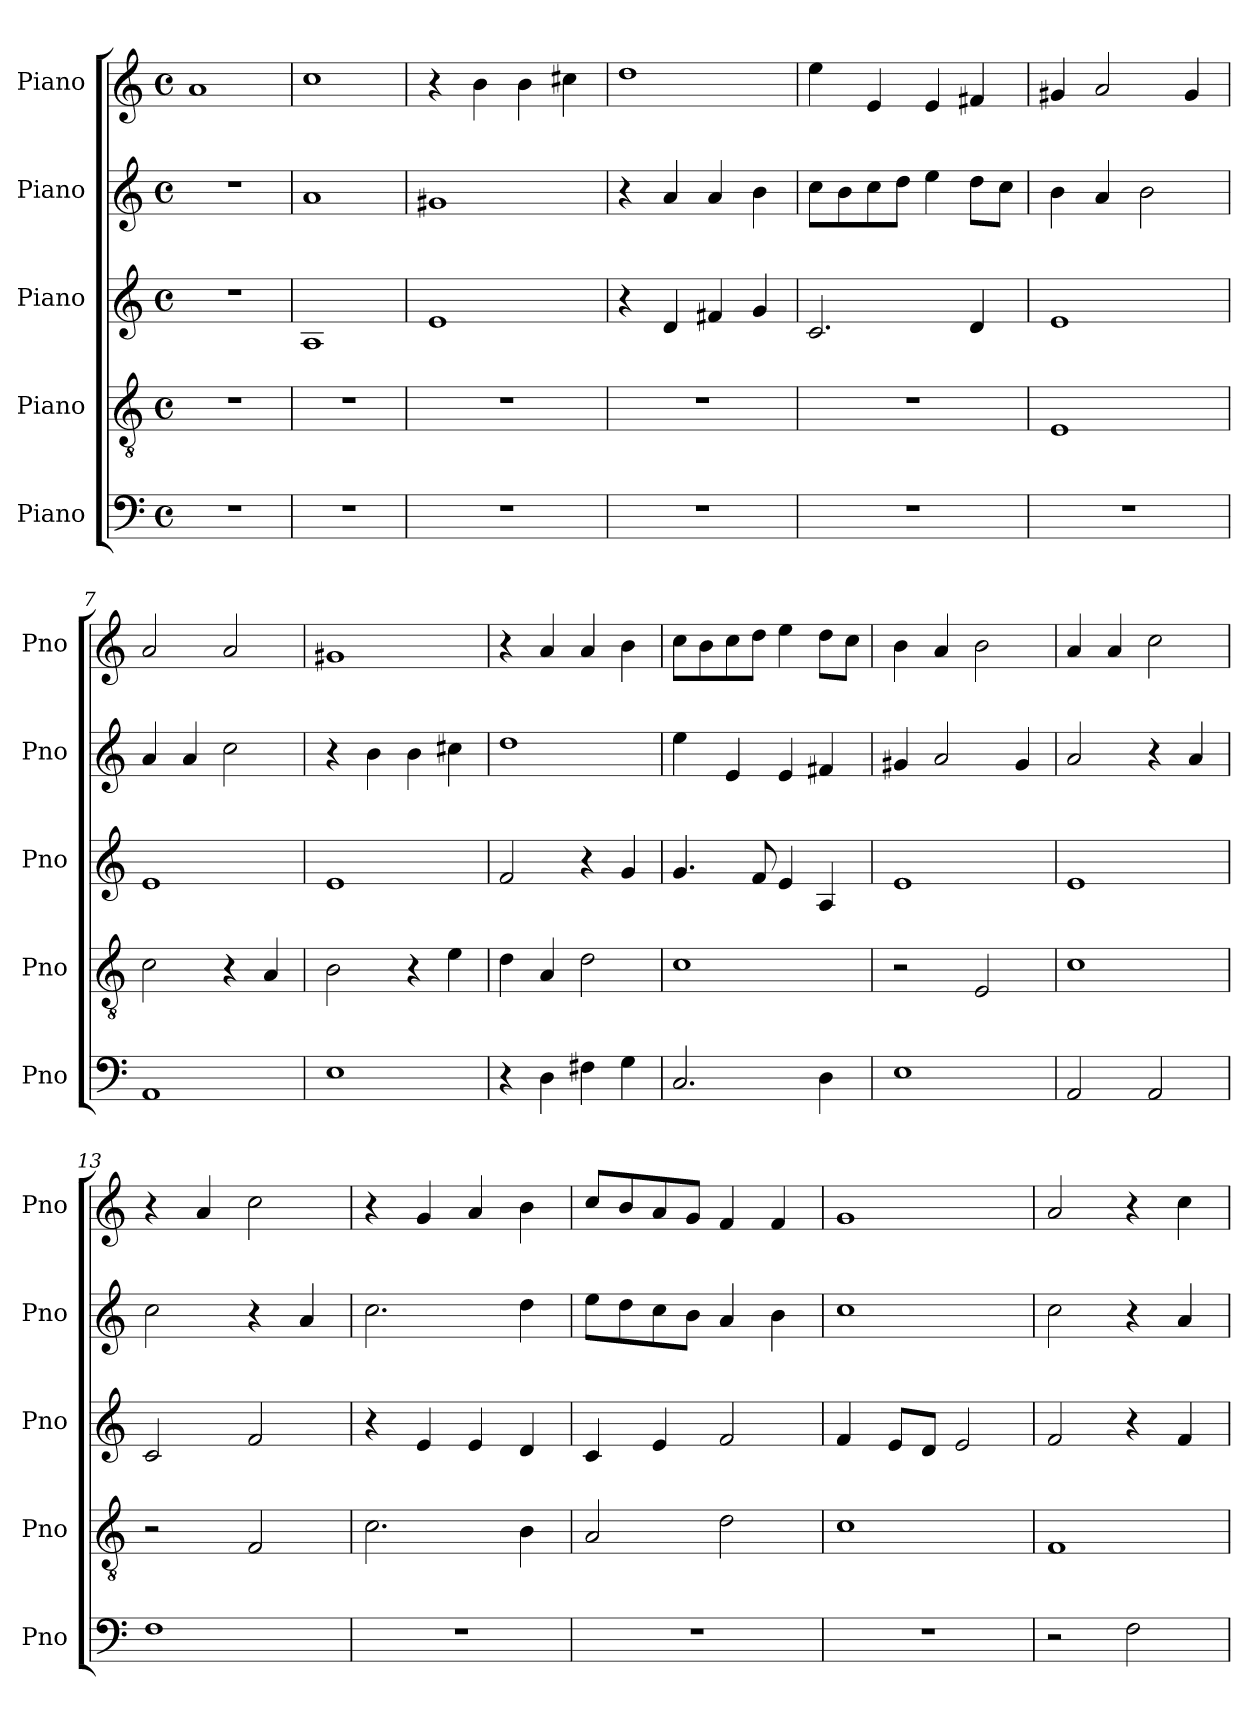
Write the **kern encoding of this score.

**kern	**kern	**kern	**kern	**kern
*part5	*part4	*part3	*part2	*part1
*staff5	*staff4	*staff3	*staff2	*staff1
*I"Piano	*I"Piano	*I"Piano	*I"Piano	*I"Piano
*I'Pno	*I'Pno	*I'Pno	*I'Pno	*I'Pno
*clefF4	*clefGv2	*clefG2	*clefG2	*clefG2
*k[]	*k[]	*k[]	*k[]	*k[]
*M4/4	*M4/4	*M4/4	*M4/4	*M4/4
*met(c)	*met(c)	*met(c)	*met(c)	*met(c)
=1	=1	=1	=1	=1
1r	1r	1r	1r	1a
=2	=2	=2	=2	=2
1r	1r	1A	1a	1cc
=3	=3	=3	=3	=3
1r	1r	1e	1g#X	4r
.	.	.	.	4b\
.	.	.	.	4b\
.	.	.	.	4cc#X\
=4	=4	=4	=4	=4
1r	1r	4r	4r	1dd
.	.	4d/	4a/	.
.	.	4f#X/	4a/	.
.	.	4g/	4b\	.
=5	=5	=5	=5	=5
1r	1r	2.c/	8cc\L	4ee\
.	.	.	8b\	.
.	.	.	8cc\	4e/
.	.	.	8dd\J	.
.	.	.	4ee\	4e/
.	.	4d/	8dd\L	4f#X/
.	.	.	8cc\J	.
=6	=6	=6	=6	=6
1r	1E	1e	4b\	4g#X/
.	.	.	4a/	2a/
.	.	.	2b\	.
.	.	.	.	4g#/
!!LO:LB:g=z
=7	=7	=7	=7	=7
1AA	2c\	1e	4a/	2a/
.	.	.	4a/	.
.	4r	.	2cc\	2a/
.	4A/	.	.	.
=8	=8	=8	=8	=8
1E	2B\	1e	4r	1g#X
.	.	.	4b\	.
.	4r	.	4b\	.
.	4e\	.	4cc#X\	.
=9	=9	=9	=9	=9
4r	4d\	2f/	1dd	4r
4D\	4A/	.	.	4a/
4F#X\	2d\	4r	.	4a/
4G\	.	4g/	.	4b\
=10	=10	=10	=10	=10
2.C/	1c	4.g/	4ee\	8cc\L
.	.	.	.	8b\
.	.	.	4e/	8cc\
.	.	8f/	.	8dd\J
.	.	4e/	4e/	4ee\
4D\	.	4A/	4f#X/	8dd\L
.	.	.	.	8cc\J
=11	=11	=11	=11	=11
1E	2r	1e	4g#X/	4b\
.	.	.	2a/	4a/
.	2E/	.	.	2b\
.	.	.	4g#/	.
=12	=12	=12	=12	=12
2AA/	1c	1e	2a/	4a/
.	.	.	.	4a/
2AA/	.	.	4r	2cc\
.	.	.	4a/	.
!!LO:LB:g=z
=13	=13	=13	=13	=13
1F	2r	2c/	2cc\	4r
.	.	.	.	4a/
.	2F/	2f/	4r	2cc\
.	.	.	4a/	.
=14	=14	=14	=14	=14
1r	2.c\	4r	2.cc\	4r
.	.	4e/	.	4g/
.	.	4e/	.	4a/
.	4B\	4d/	4dd\	4b\
=15	=15	=15	=15	=15
1r	2A/	4c/	8ee\L	8cc/L
.	.	.	8dd\	8b/
.	.	4e/	8cc\	8a/
.	.	.	8b\J	8g/J
.	2d\	2f/	4a/	4f/
.	.	.	4b\	4f/
=16	=16	=16	=16	=16
1r	1c	4f/	1cc	1g
.	.	8e/L	.	.
.	.	8d/J	.	.
.	.	2e/	.	.
=17	=17	=17	=17	=17
2r	1F	2f/	2cc\	2a/
2F\	.	4r	4r	4r
.	.	4f/	4a/	4cc\
=	=	=	=	=
*-	*-	*-	*-	*-
